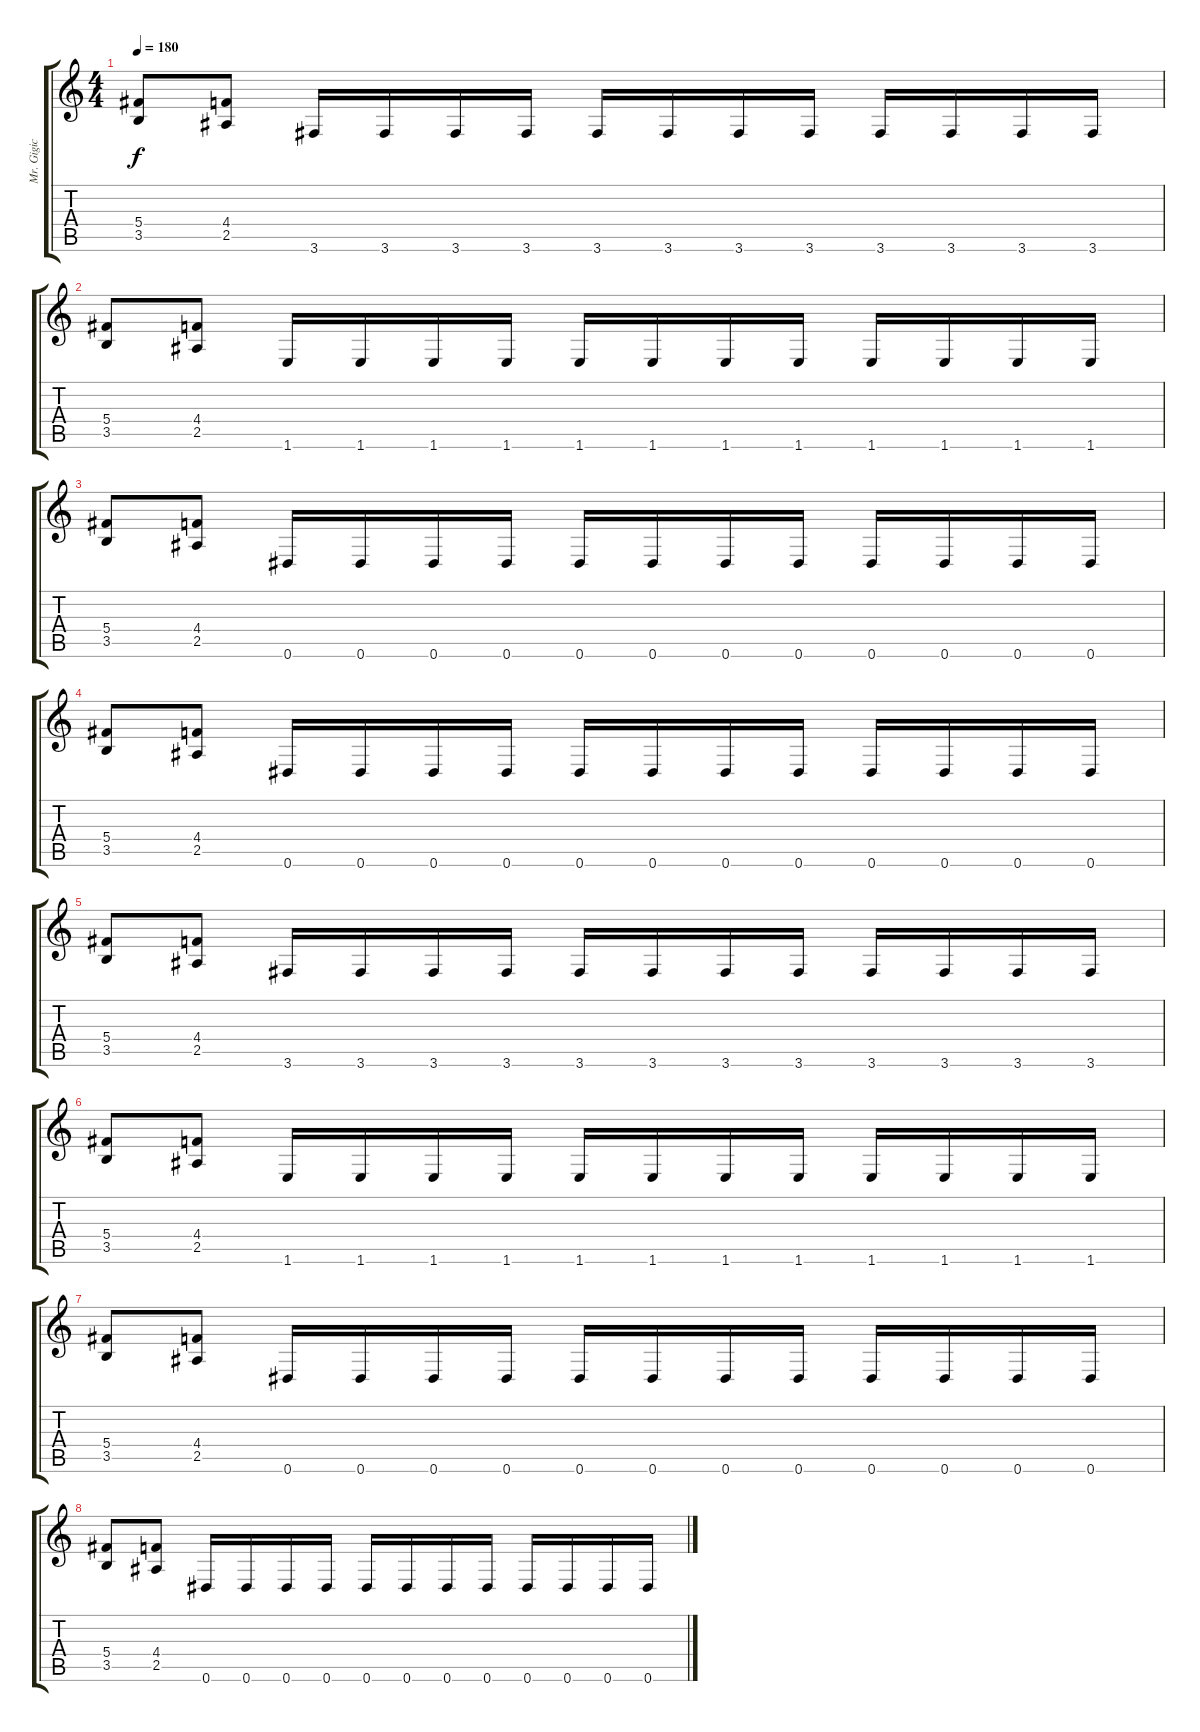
\track ("Mr. Gigic" "Mr. Gigic") {instrument distortionguitar}
\staff {score tabs}
\tuning (Eb4 Bb3 Gb3 Db3 Ab2 Eb2) {hide}
\ts (4 4)
\tempo 180
\clef g2
\ks c
(5.4 3.5).8{dy f} (4.4 2.5).8 3.6.16 3.6.16 3.6.16 3.6.16 3.6.16 3.6.16 3.6.16 3.6.16 3.6.16 3.6.16 3.6.16 3.6.16 |
(5.4 3.5).8 (4.4 2.5).8 1.6.16 1.6.16 1.6.16 1.6.16 1.6.16 1.6.16 1.6.16 1.6.16 1.6.16 1.6.16 1.6.16 1.6.16 |
(5.4 3.5).8 (4.4 2.5).8 0.6.16 0.6.16 0.6.16 0.6.16 0.6.16 0.6.16 0.6.16 0.6.16 0.6.16 0.6.16 0.6.16 0.6.16 |
(5.4 3.5).8 (4.4 2.5).8 0.6.16 0.6.16 0.6.16 0.6.16 0.6.16 0.6.16 0.6.16 0.6.16 0.6.16 0.6.16 0.6.16 0.6.16 |
(5.4 3.5).8 (4.4 2.5).8 3.6.16 3.6.16 3.6.16 3.6.16 3.6.16 3.6.16 3.6.16 3.6.16 3.6.16 3.6.16 3.6.16 3.6.16 |
(5.4 3.5).8 (4.4 2.5).8 1.6.16 1.6.16 1.6.16 1.6.16 1.6.16 1.6.16 1.6.16 1.6.16 1.6.16 1.6.16 1.6.16 1.6.16 |
(5.4 3.5).8 (4.4 2.5).8 0.6.16 0.6.16 0.6.16 0.6.16 0.6.16 0.6.16 0.6.16 0.6.16 0.6.16 0.6.16 0.6.16 0.6.16 |
(5.4 3.5).8 (4.4 2.5).8 0.6.16 0.6.16 0.6.16 0.6.16 0.6.16 0.6.16 0.6.16 0.6.16 0.6.16 0.6.16 0.6.16 0.6.16
